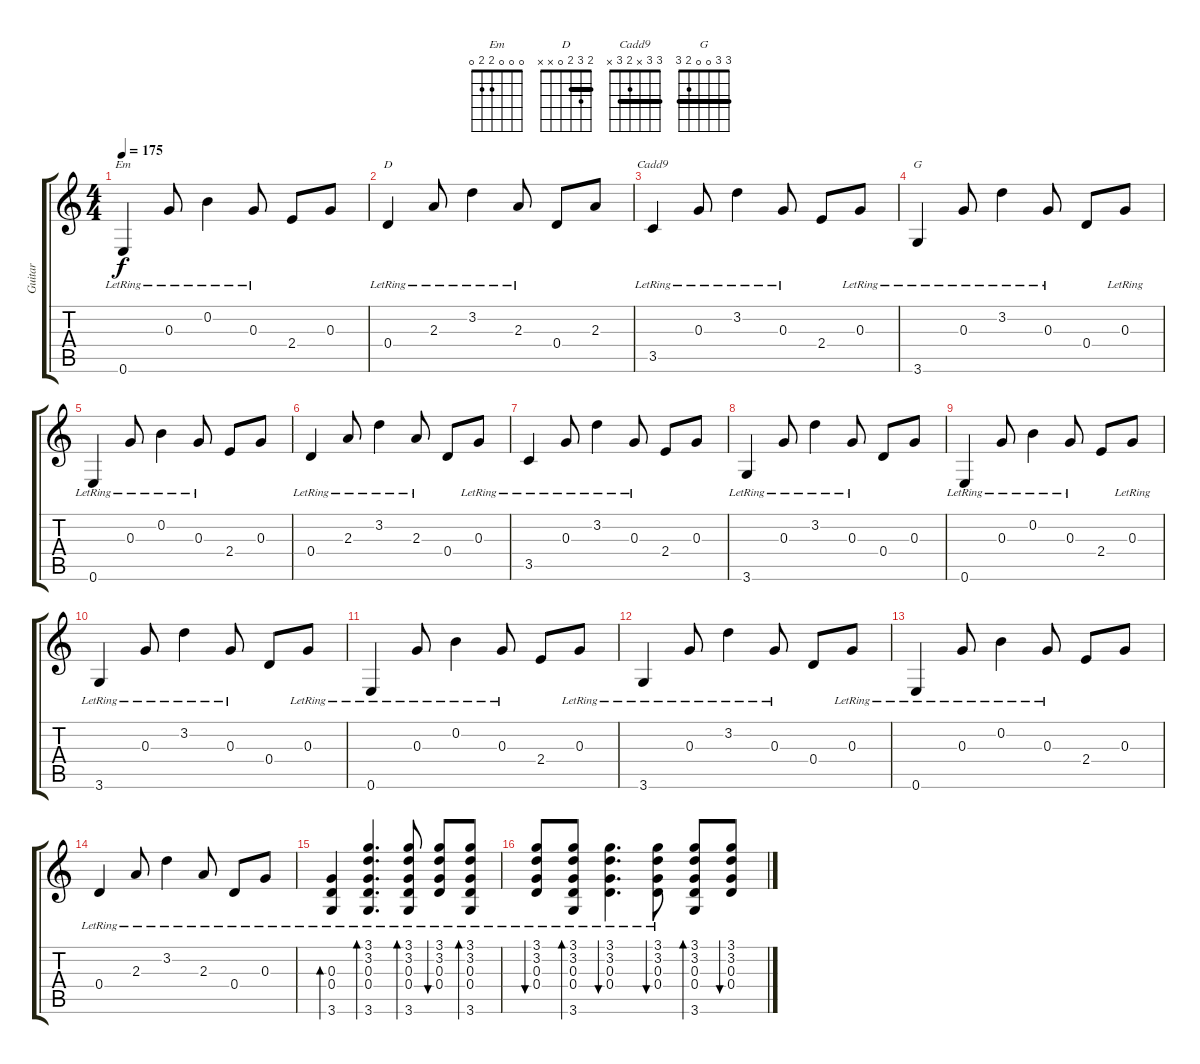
\track ("Guitar" "Guitar") {instrument acousticguitarsteel}
\staff {score tabs}
\tuning (E4 B3 G3 D3 A2 E2) {hide}
\chord ("Em" 0 0 0 2 2 0)
\chord ("D" 2 3 2 0 x x) {barre 2}
\chord ("Cadd9" 3 3 x 2 3 x) {barre 3}
\chord ("G" 3 3 0 0 2 3) {barre 3}
\ts (4 4)
\tempo 175
\clef g2
\ks c
0.6{lr}.4{ch "Em" dy f} 0.3{lr}.8 0.2{lr}.4 0.3{lr}.8 2.4.8 0.3.8 |
0.4{lr}.4{ch "D"} 2.3{lr}.8 3.2{lr}.4 2.3{lr}.8 0.4.8 2.3.8 |
3.5{lr}.4{ch "Cadd9"} 0.3{lr}.8 3.2{lr}.4 0.3{lr}.8 2.4.8 0.3{lr}.8 |
3.6{lr}.4{ch "G"} 0.3{lr}.8 3.2{lr}.4 0.3{lr}.8 0.4.8 0.3{lr}.8 |
0.6{lr}.4 0.3{lr}.8 0.2{lr}.4 0.3{lr}.8 2.4.8 0.3.8 |
0.4{lr}.4 2.3{lr}.8 3.2{lr}.4 2.3{lr}.8 0.4.8 0.3{lr}.8 |
3.5{lr}.4 0.3{lr}.8 3.2{lr}.4 0.3{lr}.8 2.4.8 0.3.8 |
3.6{lr}.4 0.3{lr}.8 3.2{lr}.4 0.3{lr}.8 0.4.8 0.3.8 |
0.6{lr}.4 0.3{lr}.8 0.2{lr}.4 0.3{lr}.8 2.4.8 0.3{lr}.8 |
3.6{lr}.4 0.3{lr}.8 3.2{lr}.4 0.3{lr}.8 0.4.8 0.3{lr}.8 |
0.6{lr}.4 0.3{lr}.8 0.2{lr}.4 0.3{lr}.8 2.4.8 0.3{lr}.8 |
3.6{lr}.4 0.3{lr}.8 3.2{lr}.4 0.3{lr}.8 0.4.8 0.3{lr}.8 |
0.6{lr}.4 0.3{lr}.8 0.2{lr}.4 0.3{lr}.8 2.4.8 0.3.8 |
0.4{lr}.4 2.3{lr}.8 3.2{lr}.4 2.3{lr}.8 0.4{lr}.8 0.3{lr}.8 |
(0.3 0.4 3.6{lr}).4{bd 60 volume 11} (3.1{lr} 3.2{lr} 0.3{lr} 0.4{lr} 3.6{lr}).4{d bd 60} (3.1{lr} 3.2{lr} 0.3{lr} 0.4{lr} 3.6{lr}).8{bd 60} (3.1{lr} 3.2{lr} 0.3{lr} 0.4).8{bu 60} (3.1{lr} 3.2{lr} 0.3{lr} 0.4{lr} 3.6{lr}).8{bd 60} |
(3.1{lr} 3.2{lr} 0.3{lr} 0.4{lr}).8{bu 60} (3.1{lr} 3.2{lr} 0.3{lr} 0.4{lr} 3.6{lr}).8{bd 60} (3.1{lr} 3.2{lr} 0.3{lr} 0.4{lr}).4{d bu 60} (3.1{lr} 3.2{lr} 0.3{lr} 0.4{lr}).8{bu 60} (3.1 3.2 0.3 0.4 3.6).8{bd 60} (3.1 3.2 0.3 0.4).8{bu 60}
